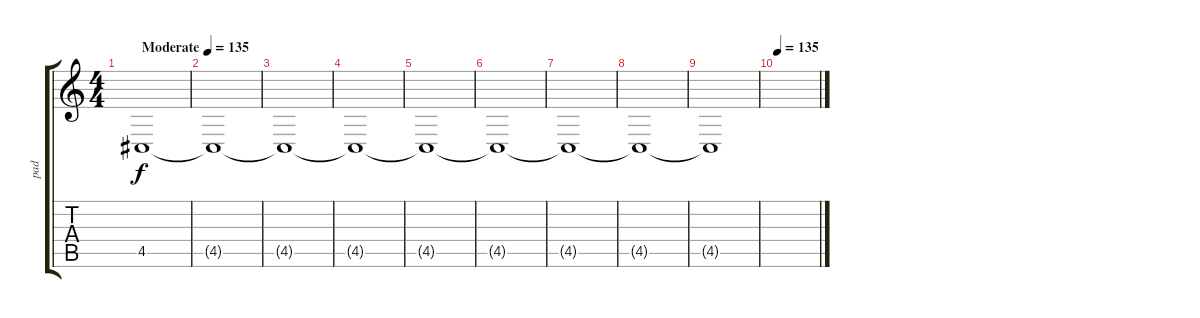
\track ("pad" "pad") {instrument pad2warm}
\staff {score tabs}
\tuning (E4 B3 G3 D3 A2 E2) {hide}
\ts (4 4)
\tempo (135 "Moderate")
\clef g2
\ks c
4.5.1{dy f instrument pad2warm} |
4.5{t}.1 |
4.5{t}.1 |
4.5{t}.1 |
4.5{t}.1 |
4.5{t}.1 |
4.5{t}.1 |
4.5{t}.1 |
4.5{t}.1 |
\tempo 135
